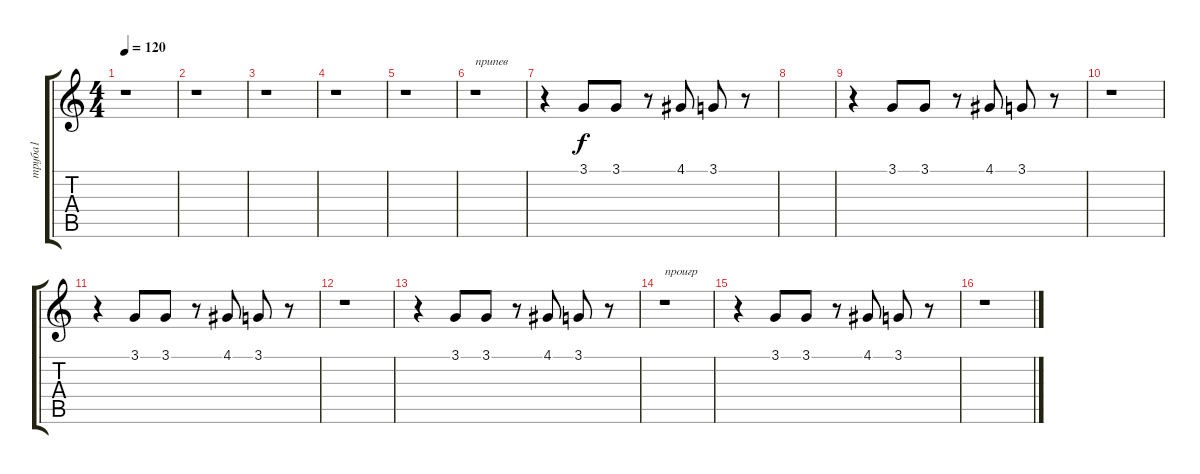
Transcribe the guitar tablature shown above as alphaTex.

\track ("труба1" "труба1") {instrument trumpet}
\staff {score tabs}
\tuning (E4 B3 G3 D3 A2 E2) {hide}
\ts (4 4)
\tempo 120
\clef g2
\ks c
r.1{dy f} |
r.1 |
r.1 |
r.1 |
r.1 |
r.1{txt "припев"} |
r.4 3.1.8 3.1.8 r.8 4.1.8 3.1.8 r.8 |
|
r.4 3.1.8 3.1.8 r.8 4.1.8 3.1.8 r.8 |
r.1 |
r.4 3.1.8 3.1.8 r.8 4.1.8 3.1.8 r.8 |
r.1 |
r.4 3.1.8 3.1.8 r.8 4.1.8 3.1.8 r.8 |
r.1{txt "проигр"} |
r.4 3.1.8 3.1.8 r.8 4.1.8 3.1.8 r.8 |
r.1
